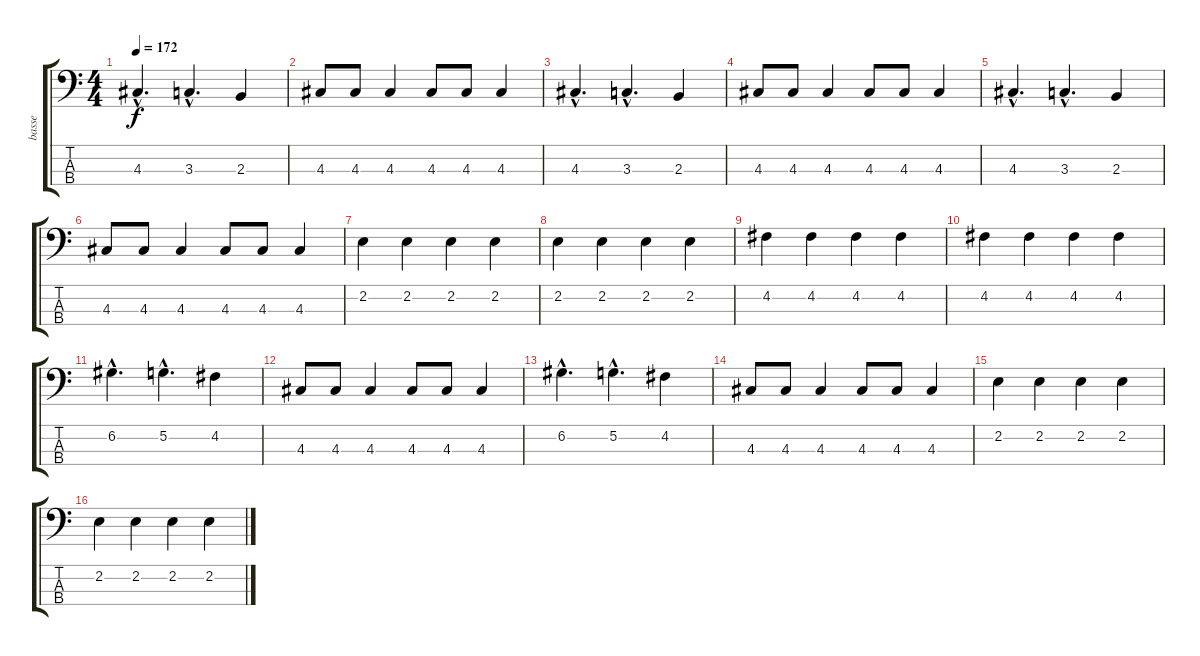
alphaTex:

\track ("basse" "basse") {instrument electricbassfinger}
\staff {score tabs}
\tuning (G2 D2 A1 E1) {hide}
\ts (4 4)
\tempo 172
\clef f4
\ks c
4.3{hac}.4{d dy f} 3.3{hac}.4{d} 2.3.4 |
4.3.8 4.3.8 4.3.4 4.3.8 4.3.8 4.3.4 |
4.3{hac}.4{d} 3.3{hac}.4{d} 2.3.4 |
4.3.8 4.3.8 4.3.4 4.3.8 4.3.8 4.3.4 |
4.3{hac}.4{d} 3.3{hac}.4{d} 2.3.4 |
4.3.8 4.3.8 4.3.4 4.3.8 4.3.8 4.3.4 |
2.2.4 2.2.4 2.2.4 2.2.4 |
2.2.4 2.2.4 2.2.4 2.2.4 |
4.2.4 4.2.4 4.2.4 4.2.4 |
4.2.4 4.2.4 4.2.4 4.2.4 |
6.2{hac}.4{d} 5.2{hac}.4{d} 4.2.4 |
4.3.8 4.3.8 4.3.4 4.3.8 4.3.8 4.3.4 |
6.2{hac}.4{d} 5.2{hac}.4{d} 4.2.4 |
4.3.8 4.3.8 4.3.4 4.3.8 4.3.8 4.3.4 |
2.2.4 2.2.4 2.2.4 2.2.4 |
2.2.4 2.2.4 2.2.4 2.2.4
